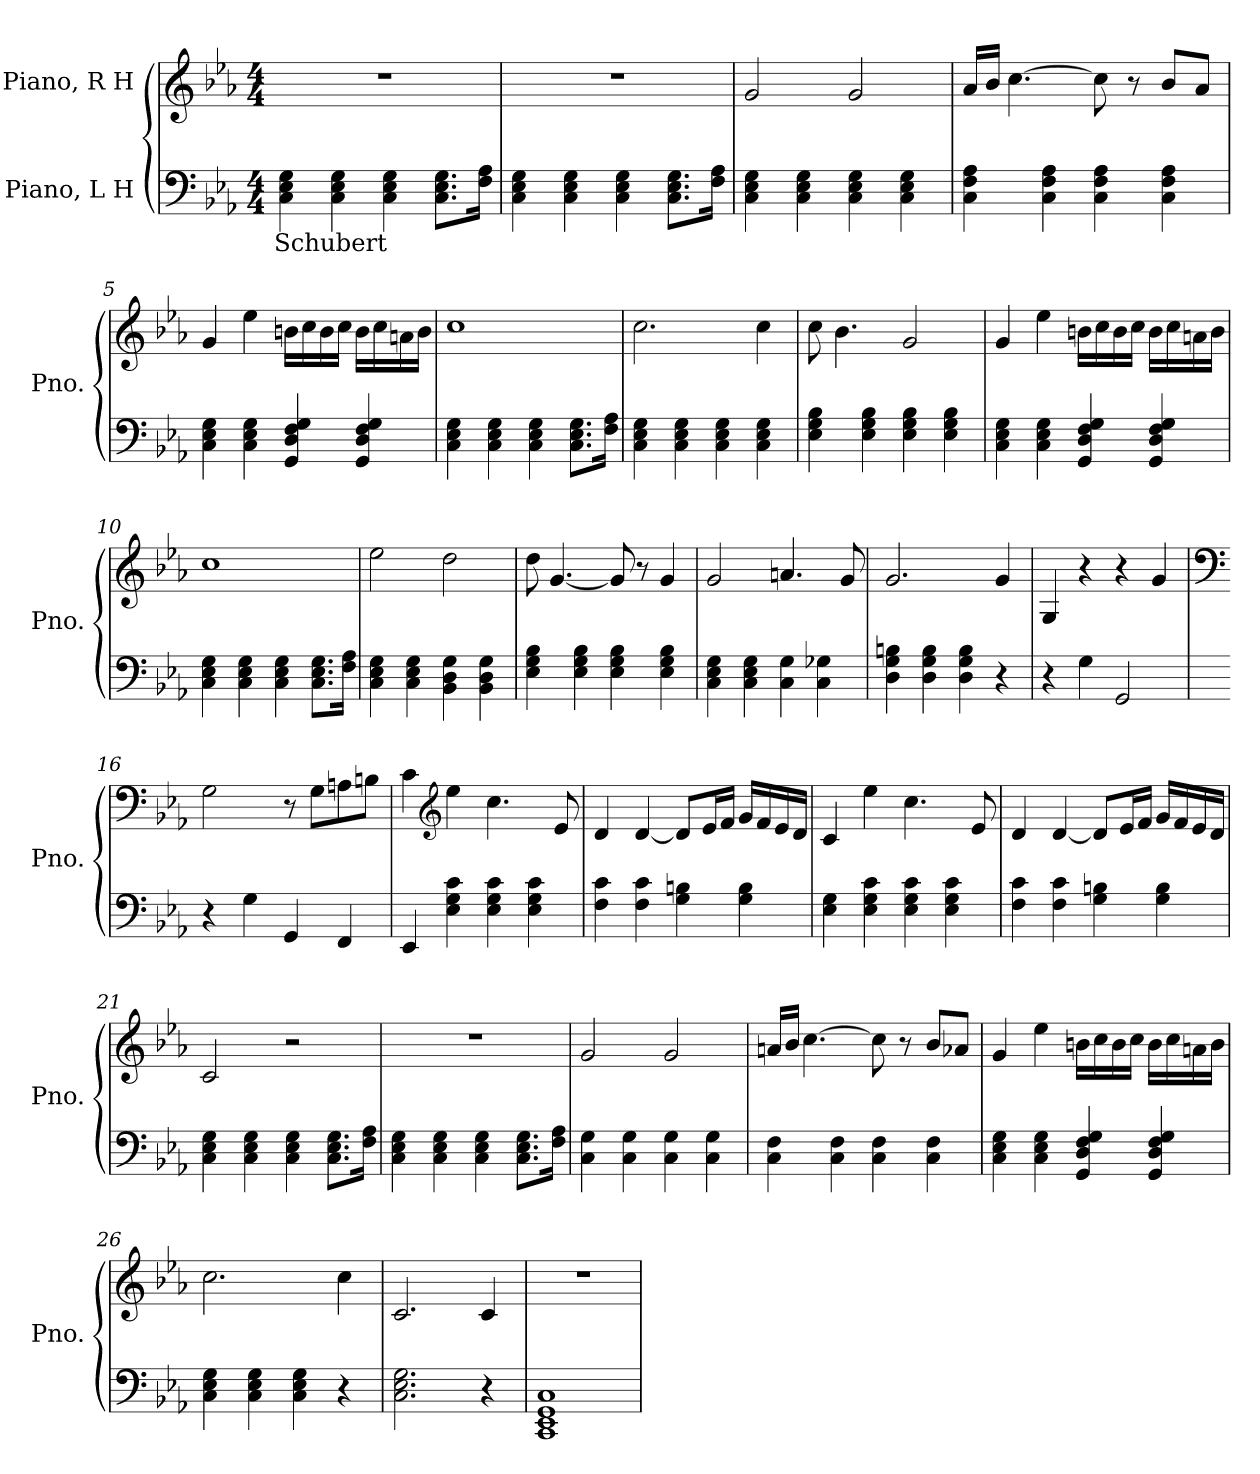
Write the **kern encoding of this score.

**kern	**text	**kern
*part2	*part2	*part1
*staff2	*staff2	*staff1
*I"Piano, L H	*	*I"Piano, R H
*I'Pno.	*	*I'Pno.
*clefF4	*	*clefG2
*k[b-e-a-]	*	*k[b-e-a-]
*M4/4	*	*M4/4
*MM75	*	*MM75
=1	=1	=1
!	!LO:LY:b	!
4C\ 4E-\ 4G\	Schubert	1r
4C\ 4E-\ 4G\	.	.
4C\ 4E-\ 4G\	.	.
8.C\ 8.E-\ 8.G\L	.	.
16F\ 16A-\Jk	.	.
=2	=2	=2
4C\ 4E-\ 4G\	.	1r
4C\ 4E-\ 4G\	.	.
4C\ 4E-\ 4G\	.	.
8.C\ 8.E-\ 8.G\L	.	.
16F\ 16A-\Jk	.	.
=3	=3	=3
4C\ 4E-\ 4G\	.	2g/
4C\ 4E-\ 4G\	.	.
4C\ 4E-\ 4G\	.	2g/
4C\ 4E-\ 4G\	.	.
=4	=4	=4
4C\ 4F\ 4A-\	.	16a-/LL
.	.	16b-/JJ
.	.	[4.cc\
4C\ 4F\ 4A-\	.	.
4C\ 4F\ 4A-\	.	8cc\]
.	.	8r
4C\ 4F\ 4A-\	.	8b-/L
.	.	8a-/J
!!LO:LB:g=z
=5	=5	=5
4C\ 4E-\ 4G\	.	4g/
4C\ 4E-\ 4G\	.	4ee-\
4GG/ 4D/ 4F/ 4G/	.	16bn\LL
.	.	16cc\
.	.	16b\
.	.	16cc\JJ
4GG/ 4D/ 4F/ 4G/	.	16b\LL
.	.	16cc\
.	.	16an\
.	.	16b\JJ
=6	=6	=6
4C\ 4E-\ 4G\	.	1cc
4C\ 4E-\ 4G\	.	.
4C\ 4E-\ 4G\	.	.
8.C\ 8.E-\ 8.G\L	.	.
16F\ 16A-\Jk	.	.
=7	=7	=7
4C\ 4E-\ 4G\	.	2.cc\
4C\ 4E-\ 4G\	.	.
4C\ 4E-\ 4G\	.	.
4C\ 4E-\ 4G\	.	4cc\
=8	=8	=8
4E-\ 4G\ 4B-\	.	8cc\
.	.	4.b-\
4E-\ 4G\ 4B-\	.	.
4E-\ 4G\ 4B-\	.	2g/
4E-\ 4G\ 4B-\	.	.
=9	=9	=9
4C\ 4E-\ 4G\	.	4g/
4C\ 4E-\ 4G\	.	4ee-\
4GG/ 4D/ 4F/ 4G/	.	16bn\LL
.	.	16cc\
.	.	16b\
.	.	16cc\JJ
4GG/ 4D/ 4F/ 4G/	.	16b\LL
.	.	16cc\
.	.	16an\
.	.	16b\JJ
!!LO:LB:g=z
=10	=10	=10
4C\ 4E-\ 4G\	.	1cc
4C\ 4E-\ 4G\	.	.
4C\ 4E-\ 4G\	.	.
8.C\ 8.E-\ 8.G\L	.	.
16F\ 16A-\Jk	.	.
=11	=11	=11
4C\ 4E-\ 4G\	.	2ee-\
4C\ 4E-\ 4G\	.	.
4BB-\ 4D\ 4G\	.	2dd\
4BB-\ 4D\ 4G\	.	.
=12	=12	=12
4E-\ 4G\ 4B-\	.	8dd\
.	.	[4.g/
4E-\ 4G\ 4B-\	.	.
4E-\ 4G\ 4B-\	.	8g/]
.	.	8r
4E-\ 4G\ 4B-\	.	4g/
=13	=13	=13
4C\ 4E-\ 4G\	.	2g/
4C\ 4E-\ 4G\	.	.
4C\ 4G\	.	4.an/
4C\ 4G-X\	.	.
.	.	8g/
=14	=14	=14
4D\ 4G\ 4Bn\	.	2.g/
4D\ 4G\ 4B\	.	.
4D\ 4G\ 4B\	.	.
4r	.	4g/
=15	=15	=15
4r	.	4G/
4G\	.	4r
2GG/	.	4r
.	.	4g/
!!LO:LB:g=z
=16	=16	=16
*	*	*clefF4
4r	.	2G\
4G\	.	.
4GG/	.	8r
.	.	8G\L
4FF/	.	8An\
.	.	8Bn\J
=17	=17	=17
4EE-/	.	4c\
*	*	*clefG2
4E-\ 4G\ 4c\	.	4ee-\
4E-\ 4G\ 4c\	.	4.cc\
4E-\ 4G\ 4c\	.	.
.	.	8e-/
=18	=18	=18
4F\ 4c\	.	4d/
4F\ 4c\	.	[4d/
4G\ 4Bn\	.	8d/L]
.	.	16e-/L
.	.	16f/JJ
4G\ 4B\	.	16g/LL
.	.	16f/
.	.	16e-/
.	.	16d/JJ
=19	=19	=19
4E-\ 4G\	.	4c/
4E-\ 4G\ 4c\	.	4ee-\
4E-\ 4G\ 4c\	.	4.cc\
4E-\ 4G\ 4c\	.	.
.	.	8e-/
!!LO:LB:g=z
=20	=20	=20
4F\ 4c\	.	4d/
4F\ 4c\	.	[4d/
4G\ 4Bn\	.	8d/L]
.	.	16e-/L
.	.	16f/JJ
4G\ 4B\	.	16g/LL
.	.	16f/
.	.	16e-/
.	.	16d/JJ
=21	=21	=21
4C\ 4E-\ 4G\	.	2c/
4C\ 4E-\ 4G\	.	.
4C\ 4E-\ 4G\	.	2r
8.C\ 8.E-\ 8.G\L	.	.
16F\ 16A-\Jk	.	.
=22	=22	=22
4C\ 4E-\ 4G\	.	1r
4C\ 4E-\ 4G\	.	.
4C\ 4E-\ 4G\	.	.
8.C\ 8.E-\ 8.G\L	.	.
16F\ 16A-\Jk	.	.
=23	=23	=23
4C\ 4G\	.	2g/
4C\ 4G\	.	.
4C\ 4G\	.	2g/
4C\ 4G\	.	.
=24	=24	=24
4C\ 4F\	.	16an/LL
.	.	16b-/JJ
.	.	[4.cc\
4C\ 4F\	.	.
4C\ 4F\	.	8cc\]
.	.	8r
4C\ 4F\	.	8b-/L
.	.	8a-X/J
!!LO:LB:g=z
=25	=25	=25
4C\ 4E-\ 4G\	.	4g/
4C\ 4E-\ 4G\	.	4ee-\
4GG/ 4D/ 4F/ 4G/	.	16bn\LL
.	.	16cc\
.	.	16b\
.	.	16cc\JJ
4GG/ 4D/ 4F/ 4G/	.	16b\LL
.	.	16cc\
.	.	16an\
.	.	16b\JJ
=26	=26	=26
4C\ 4E-\ 4G\	.	2.cc\
4C\ 4E-\ 4G\	.	.
4C\ 4E-\ 4G\	.	.
4r	.	4cc\
=27	=27	=27
2.C\ 2.E-\ 2.G\	.	2.c/
4r	.	4c/
=28	=28	=28
1CC 1EE- 1GG 1C	.	1r
=	=	=
*-	*-	*-
